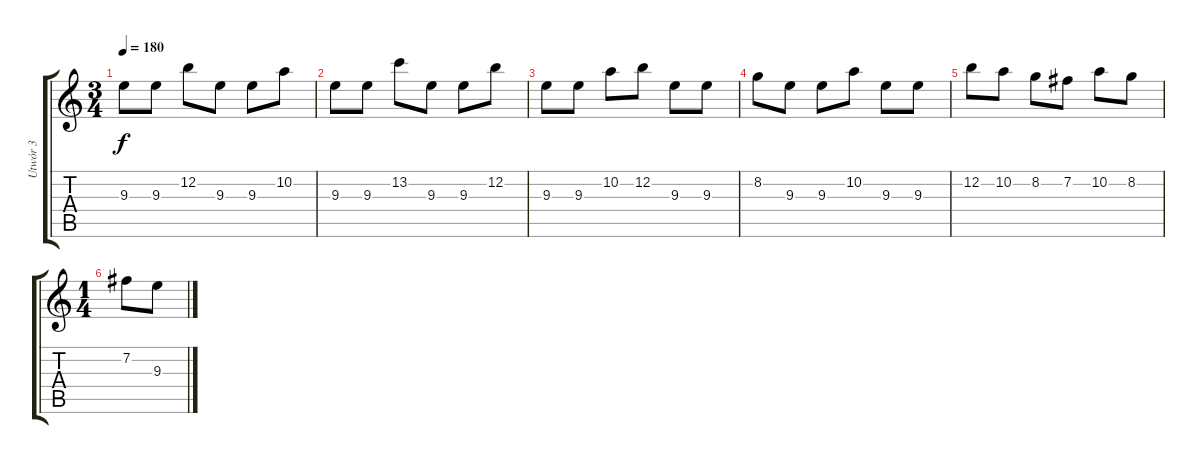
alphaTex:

\track ("Utwór 3" "Utwór 3") {instrument overdrivenguitar}
\staff {score tabs}
\tuning (E4 B3 G3 D3 A2 E2) {hide}
\ts (3 4)
\tempo 180
\clef g2
\ks c
9.3.8{dy f instrument overdrivenguitar} 9.3.8 12.2.8 9.3.8 9.3.8 10.2.8 |
9.3.8 9.3.8 13.2.8 9.3.8 9.3.8 12.2.8 |
9.3.8 9.3.8 10.2.8 12.2.8 9.3.8 9.3.8 |
8.2.8 9.3.8 9.3.8 10.2.8 9.3.8 9.3.8 |
12.2.8 10.2.8 8.2.8 7.2.8 10.2.8 8.2.8 |
\ts (1 4)
7.2.8 9.3.8
